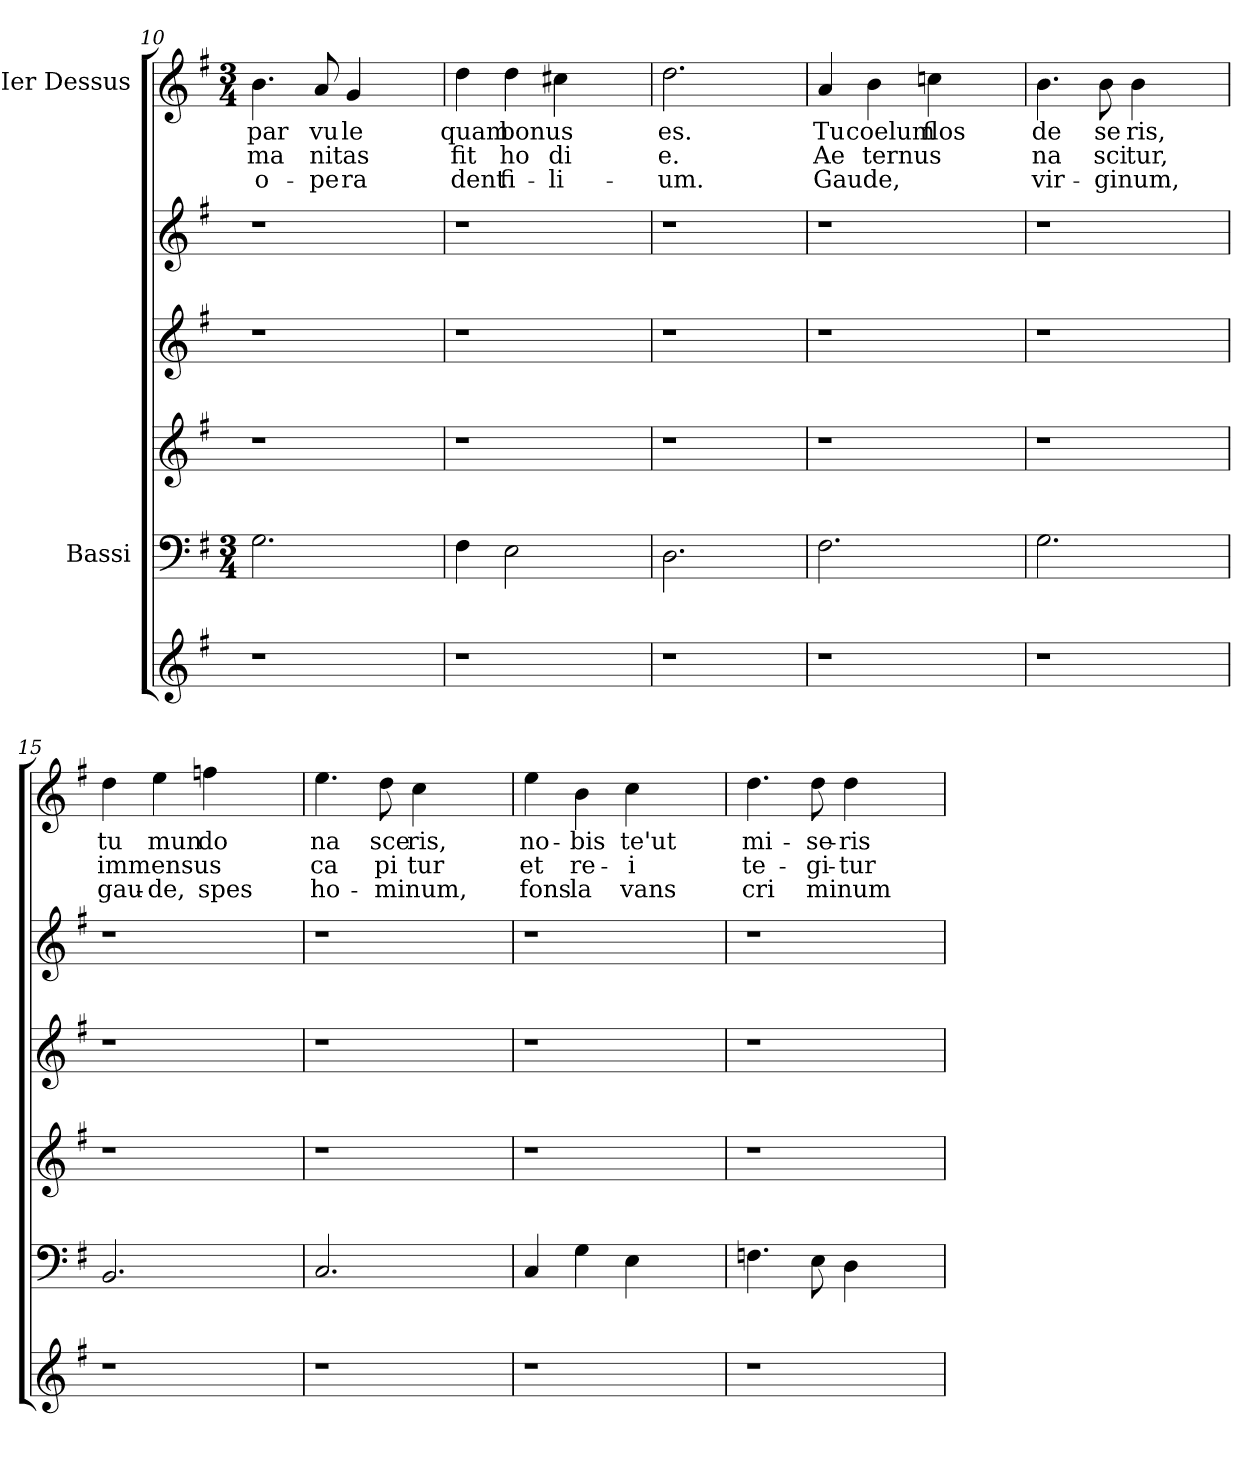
**kern	**kern	**kern	**kern	**kern	**kern	**text	**text	**text
*part6	*part5	*part4	*part3	*part2	*part1	*part1	*part1	*part1
*staff6	*staff5	*staff4	*staff3	*staff2	*staff1	*staff1	*staff1	*staff1
*	*I"Bassi	*	*	*	*I"Ier Dessus	*	*	*
*clefG2	*clefF4	*clefG2	*clefG2	*clefG2	*clefG2	*	*	*
*k[f#]	*k[f#]	*k[f#]	*k[f#]	*k[f#]	*k[f#]	*	*	*
*G:	*G:	*G:	*G:	*G:	*G:	*	*	*
*	*M3/4	*	*	*	*M3/4	*	*	*
=10	=10	=10	=10	=10	=10	=10	=10	=10
!	!	!	!	!	!	!LO:LY:b	!LO:LY:b	!LO:LY:b
1r	2.G\	1r	1r	1r	4.b\	par	ma	o-
!	!	!	!	!	!	!LO:LY:b	!LO:LY:b	!LO:LY:b
.	.	.	.	.	8a/	vu	nitas	-pe
!	!	!	!	!	!	!LO:LY:b	!	!LO:LY:b
.	.	.	.	.	4g/	le	.	ra
.	4ryy	.	.	.	4ryy	.	.	.
=11	=11	=11	=11	=11	=11	=11	=11	=11
!	!	!	!	!	!	!LO:LY:b	!LO:LY:b	!LO:LY:b
1r	4F#\	1r	1r	1r	4dd\	quam	fit	dent
!	!	!	!	!	!	!LO:LY:b	!LO:LY:b	!LO:LY:b
.	2E\	.	.	.	4dd\	bonus	ho	fi-
!	!	!	!	!	!	!	!LO:LY:b	!LO:LY:b
.	.	.	.	.	4cc#X\	.	di	-li-
.	4ryy	.	.	.	4ryy	.	.	.
=12	=12	=12	=12	=12	=12	=12	=12	=12
!	!	!	!	!	!	!LO:LY:b	!LO:LY:b	!LO:LY:b
1r	2.D\	1r	1r	1r	2.dd\	es.	e.	-um.
.	4ryy	.	.	.	4ryy	.	.	.
=13	=13	=13	=13	=13	=13	=13	=13	=13
!	!	!	!	!	!	!LO:LY:b	!LO:LY:b	!LO:LY:b
1r	2.F#\	1r	1r	1r	4a/	Tu	Ae	Gaude,
!	!	!	!	!	!	!LO:LY:b	!LO:LY:b	!
.	.	.	.	.	4b\	coelum	ternus	.
!	!	!	!	!	!	!LO:LY:b	!	!
.	.	.	.	.	4ccn\	flos	.	.
.	4ryy	.	.	.	4ryy	.	.	.
=14	=14	=14	=14	=14	=14	=14	=14	=14
!	!	!	!	!	!	!LO:LY:b	!LO:LY:b	!LO:LY:b
1r	2.G\	1r	1r	1r	4.b\	de	na	vir-
!	!	!	!	!	!	!LO:LY:b	!LO:LY:b	!LO:LY:b
.	.	.	.	.	8b\	se	sci	-ginum,
!	!	!	!	!	!	!LO:LY:b	!LO:LY:b	!
.	.	.	.	.	4b\	ris,	tur,	.
.	4ryy	.	.	.	4ryy	.	.	.
=15	=15	=15	=15	=15	=15	=15	=15	=15
!	!	!	!	!	!	!LO:LY:b	!LO:LY:b	!LO:LY:b
1r	2.BB/	1r	1r	1r	4dd\	tu	immensus	gau-
!	!	!	!	!	!	!LO:LY:b	!	!LO:LY:b
.	.	.	.	.	4ee\	mun	.	-de,
!	!	!	!	!	!	!LO:LY:b	!	!LO:LY:b
.	.	.	.	.	4ffn\	do	.	spes
.	4ryy	.	.	.	4ryy	.	.	.
=16	=16	=16	=16	=16	=16	=16	=16	=16
!	!	!	!	!	!	!LO:LY:b	!LO:LY:b	!LO:LY:b
1r	2.C/	1r	1r	1r	4.ee\	na	ca	ho-
!	!	!	!	!	!	!LO:LY:b	!LO:LY:b	!LO:LY:b
.	.	.	.	.	8dd\	sce	pi	-minum,
!	!	!	!	!	!	!LO:LY:b	!LO:LY:b	!
.	.	.	.	.	4cc\	ris,	tur	.
.	4ryy	.	.	.	4ryy	.	.	.
!!LO:LB:g=z
=17	=17	=17	=17	=17	=17	=17	=17	=17
!	!	!	!	!	!	!LO:LY:b	!LO:LY:b	!LO:LY:b
1r	4C/	1r	1r	1r	4ee\	no-	et	fons
!	!	!	!	!	!	!LO:LY:b	!LO:LY:b	!LO:LY:b
.	4G\	.	.	.	4b\	-bis	re-	la
!	!	!	!	!	!	!LO:LY:b	!LO:LY:b	!LO:LY:b
.	4E\	.	.	.	4cc\	te'ut	-i	vans
.	4ryy	.	.	.	4ryy	.	.	.
=18	=18	=18	=18	=18	=18	=18	=18	=18
!	!	!	!	!	!	!LO:LY:b	!LO:LY:b	!LO:LY:b
1r	4.Fn\	1r	1r	1r	4.dd\	mi-	te-	cri
!	!	!	!	!	!	!LO:LY:b	!LO:LY:b	!LO:LY:b
.	8E\	.	.	.	8dd\	-se-	-gi-	minum
!	!	!	!	!	!	!LO:LY:b	!LO:LY:b	!
.	4D\	.	.	.	4dd\	-ris	-tur	.
.	4ryy	.	.	.	4ryy	.	.	.
=	=	=	=	=	=	=	=	=
*-	*-	*-	*-	*-	*-	*-	*-	*-
